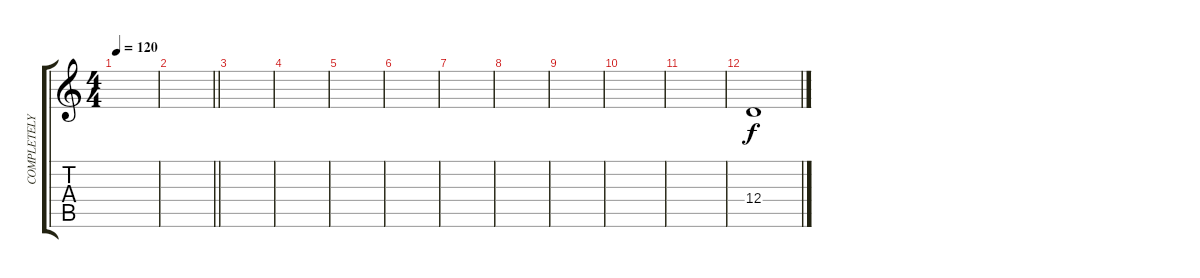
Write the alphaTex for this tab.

\track ("COMPLETELY NECESSARY" "COMPLETELY") {instrument reversecymbal}
\staff {score tabs}
\tuning (E4 B3 G3 D3 A2 E2) {hide}
\ts (4 4)
\tempo 120
\clef g2
\ks c
|
\barLineRight lightlight
|
|
|
|
|
|
|
|
|
|
12.4.1
